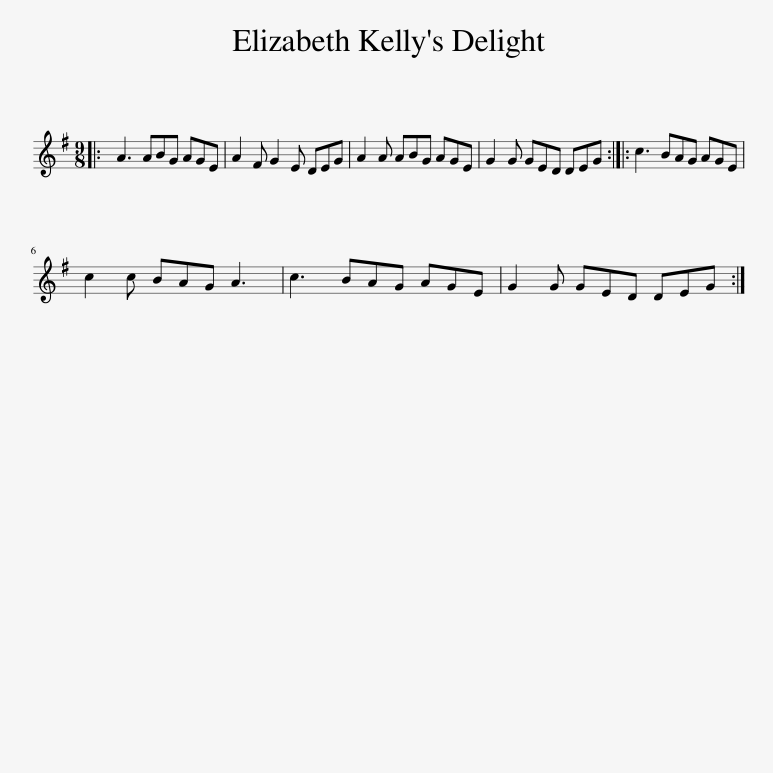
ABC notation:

X:1
L:1/8
M:9/8
I:linebreak $
K:G
V:1 treble
V:1
|: A3 ABG AGE | A2 F G2 E DEG | A2 A ABG AGE | G2 G GED DEG :: c3 BAG AGE |$ %5
 c2 c BAG A3 | c3 BAG AGE | G2 G GED DEG :| %8
